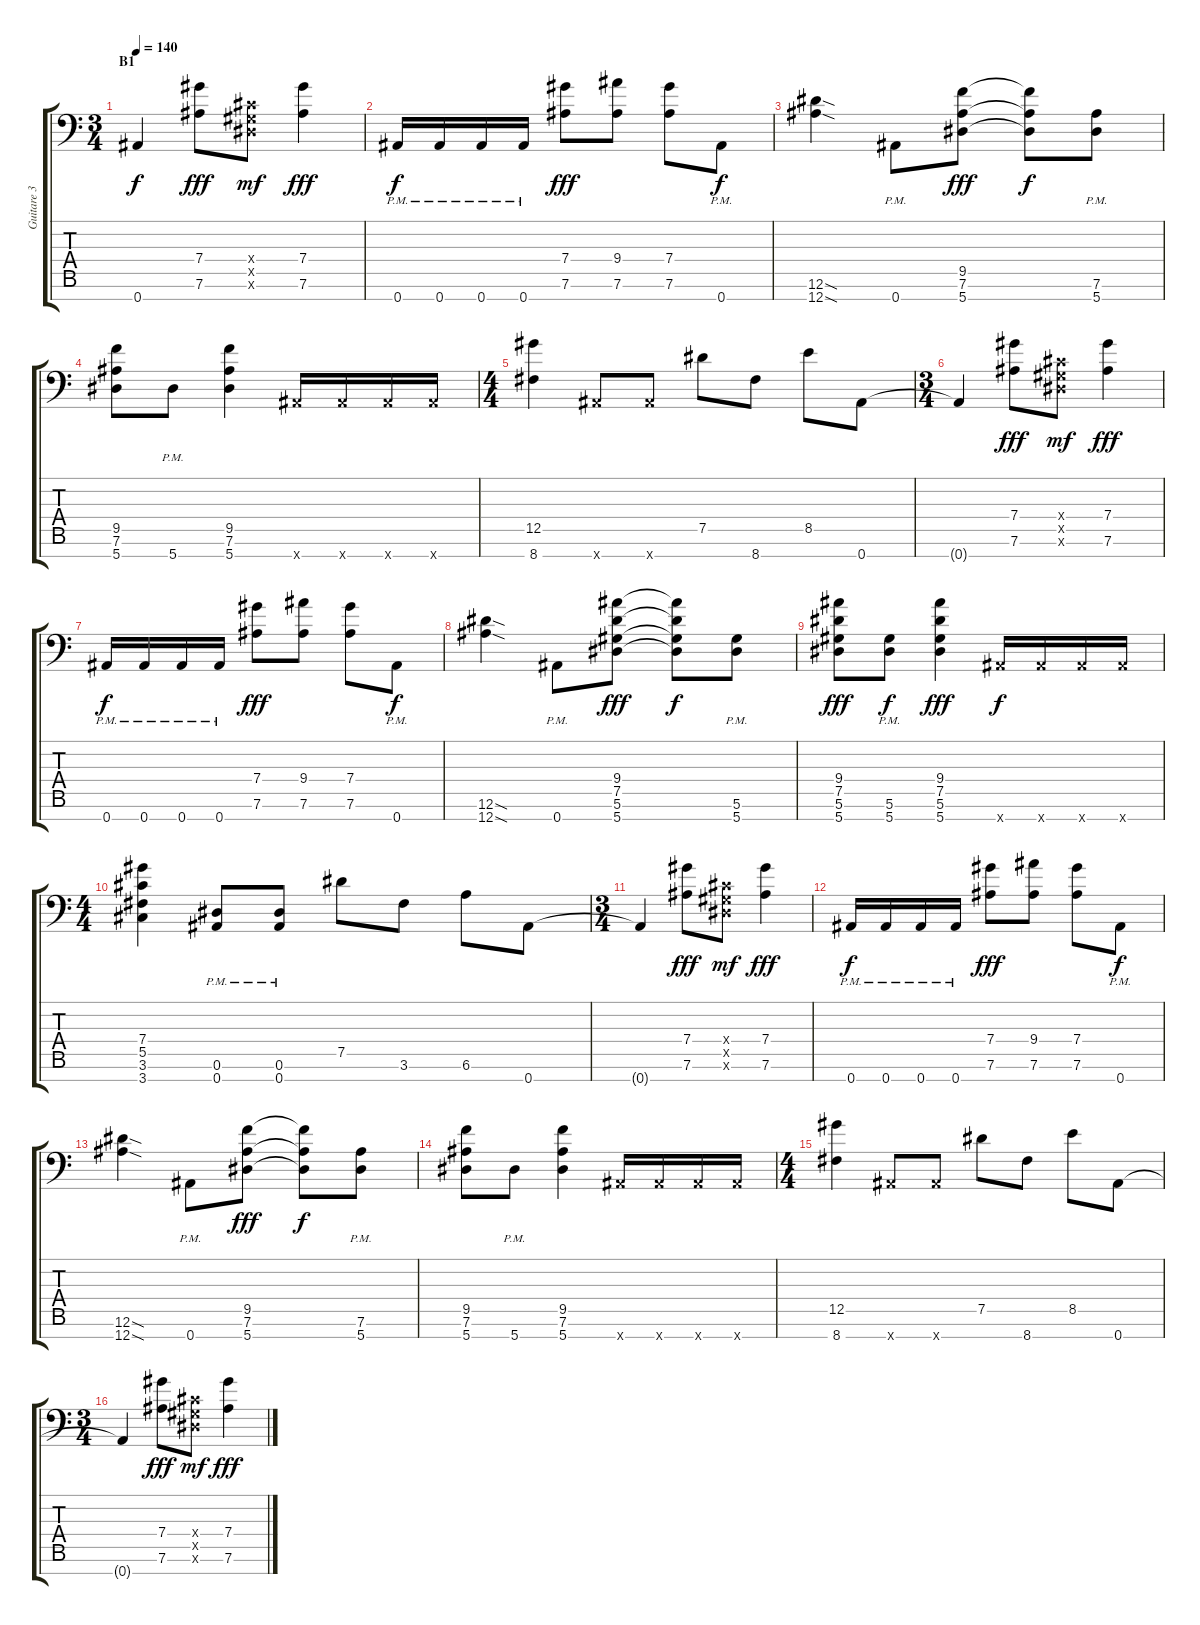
\track ("Guitare 3" "Guitare 3") {instrument distortionguitar}
\staff {score tabs}
\tuning (Eb4 Bb3 Gb3 Db3 Ab2 Eb2 Bb1) {hide}
\ts (3 4)
\section ("" "B1")
\tempo 140
\clef f4
\ks c
0.7.4{dy f} (7.4 7.6).8{dy fff} (0.4{x} 0.5{x} 0.6{x}).8{dy mf} (7.4 7.6).4{dy fff} |
0.7{pm}.16{dy f} 0.7{pm}.16 0.7{pm}.16 0.7{pm}.16 (7.4 7.6).8{dy fff} (9.4 7.6).8 (7.4 7.6).8 0.7{pm}.8{dy f} |
(12.6{sod} 12.7{sod}).4 0.7{pm}.8 (9.5 7.6 5.7).8{dy fff} (9.5{t} 7.6{t} 5.7{t}).8{dy f} (7.6{pm} 5.7{pm}).8 |
(9.5 7.6 5.7).8 5.7{pm}.8 (9.5 7.6 5.7).4 0.7{x}.16 0.7{x}.16 0.7{x}.16 0.7{x}.16 |
\ts (4 4)
(12.5 8.7).4 0.7{x}.8 0.7{x}.8 7.5.8 8.7.8 8.5.8 0.7.8 |
\ts (3 4)
0.7{t}.4 (7.4 7.6).8{dy fff} (0.4{x} 0.5{x} 0.6{x}).8{dy mf} (7.4 7.6).4{dy fff} |
0.7{pm}.16{dy f} 0.7{pm}.16 0.7{pm}.16 0.7{pm}.16 (7.4 7.6).8{dy fff} (9.4 7.6).8 (7.4 7.6).8 0.7{pm}.8{dy f} |
(12.6{sod} 12.7{sod}).4 0.7{pm}.8 (9.4 7.5 5.6 5.7).8{dy fff} (9.4{t} 7.5{t} 5.6{t} 5.7{t}).8{dy f} (5.6{pm} 5.7{pm}).8 |
(9.4 7.5 5.6 5.7).8{dy fff} (5.6{pm} 5.7{pm}).8{dy f} (9.4 7.5 5.6 5.7).4{dy fff} 0.7{x}.16{dy f} 0.7{x}.16 0.7{x}.16 0.7{x}.16 |
\ts (4 4)
(7.4 5.5 3.6 3.7).4 (0.6{pm} 0.7{pm}).8 (0.6{pm} 0.7{pm}).8 7.5.8 3.6.8 6.6.8 0.7.8 |
\ts (3 4)
0.7{t}.4 (7.4 7.6).8{dy fff} (0.4{x} 0.5{x} 0.6{x}).8{dy mf} (7.4 7.6).4{dy fff} |
0.7{pm}.16{dy f} 0.7{pm}.16 0.7{pm}.16 0.7{pm}.16 (7.4 7.6).8{dy fff} (9.4 7.6).8 (7.4 7.6).8 0.7{pm}.8{dy f} |
(12.6{sod} 12.7{sod}).4 0.7{pm}.8 (9.5 7.6 5.7).8{dy fff} (9.5{t} 7.6{t} 5.7{t}).8{dy f} (7.6{pm} 5.7{pm}).8 |
(9.5 7.6 5.7).8 5.7{pm}.8 (9.5 7.6 5.7).4 0.7{x}.16 0.7{x}.16 0.7{x}.16 0.7{x}.16 |
\ts (4 4)
(12.5 8.7).4 0.7{x}.8 0.7{x}.8 7.5.8 8.7.8 8.5.8 0.7.8 |
\ts (3 4)
0.7{t}.4 (7.4 7.6).8{dy fff} (0.4{x} 0.5{x} 0.6{x}).8{dy mf} (7.4 7.6).4{dy fff}
